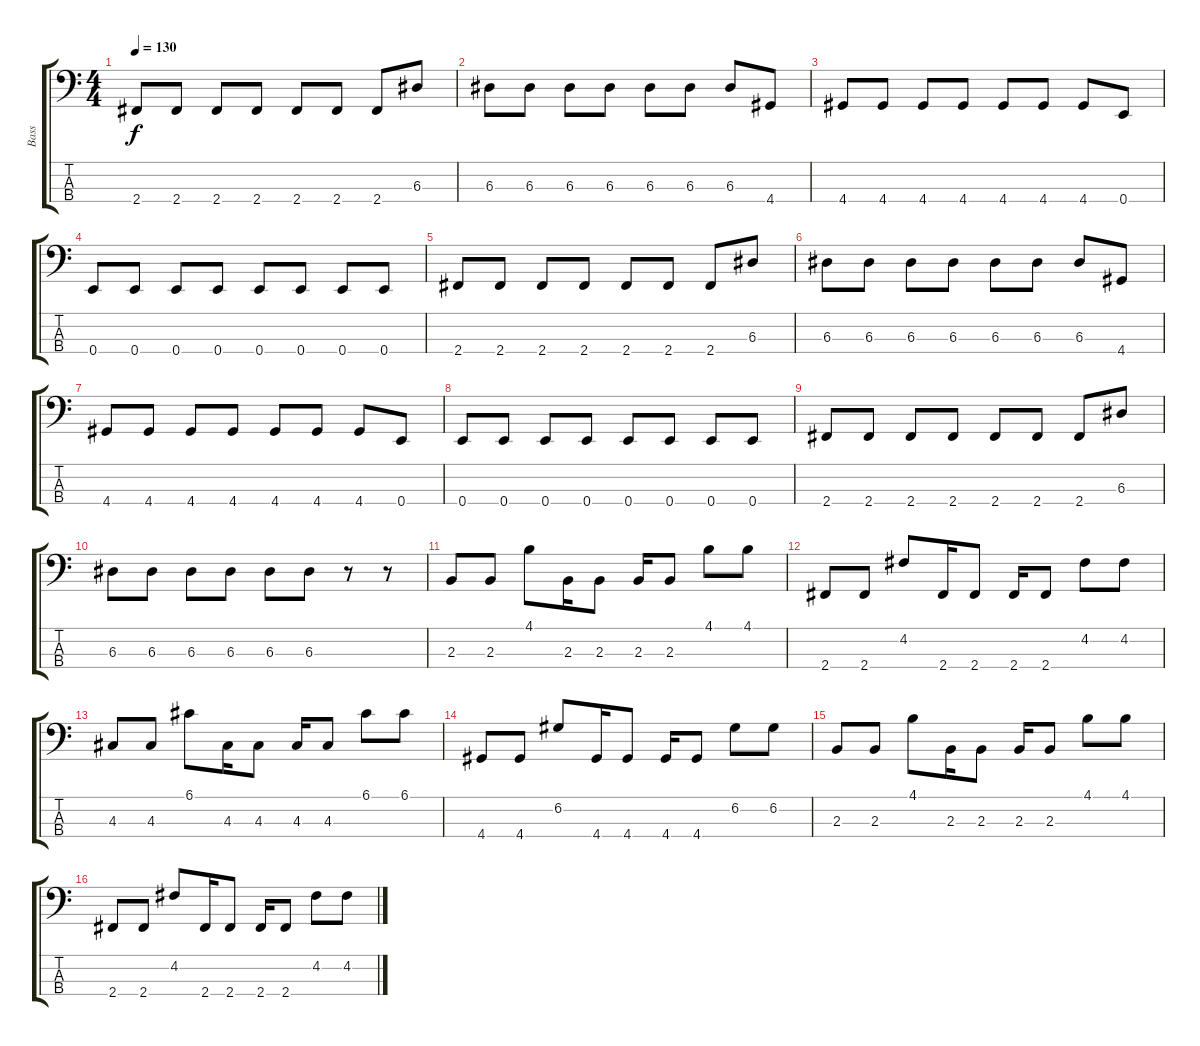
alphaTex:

\track ("Bass" "Bass") {instrument electricbassfinger}
\staff {score tabs}
\tuning (G2 D2 A1 E1) {hide}
\ts (4 4)
\tempo 130
\clef f4
\ks c
2.4.8{dy f} 2.4.8 2.4.8 2.4.8 2.4.8 2.4.8 2.4.8 6.3.8 |
6.3.8 6.3.8 6.3.8 6.3.8 6.3.8 6.3.8 6.3.8 4.4.8 |
4.4.8 4.4.8 4.4.8 4.4.8 4.4.8 4.4.8 4.4.8 0.4.8 |
0.4.8 0.4.8 0.4.8 0.4.8 0.4.8 0.4.8 0.4.8 0.4.8 |
2.4.8 2.4.8 2.4.8 2.4.8 2.4.8 2.4.8 2.4.8 6.3.8 |
6.3.8 6.3.8 6.3.8 6.3.8 6.3.8 6.3.8 6.3.8 4.4.8 |
4.4.8 4.4.8 4.4.8 4.4.8 4.4.8 4.4.8 4.4.8 0.4.8 |
0.4.8 0.4.8 0.4.8 0.4.8 0.4.8 0.4.8 0.4.8 0.4.8 |
2.4.8 2.4.8 2.4.8 2.4.8 2.4.8 2.4.8 2.4.8 6.3.8 |
6.3.8 6.3.8 6.3.8 6.3.8 6.3.8 6.3.8 r.8 r.8 |
2.3.8{instrument slapbass1} 2.3.8 4.1.8 2.3.16 2.3.8 2.3.16 2.3.8 4.1.8 4.1.8 |
2.4.8 2.4.8 4.2.8 2.4.16 2.4.8 2.4.16 2.4.8 4.2.8 4.2.8 |
4.3.8 4.3.8 6.1.8 4.3.16 4.3.8 4.3.16 4.3.8 6.1.8 6.1.8 |
4.4.8 4.4.8 6.2.8 4.4.16 4.4.8 4.4.16 4.4.8 6.2.8 6.2.8 |
2.3.8 2.3.8 4.1.8 2.3.16 2.3.8 2.3.16 2.3.8 4.1.8 4.1.8 |
2.4.8 2.4.8 4.2.8 2.4.16 2.4.8 2.4.16 2.4.8 4.2.8 4.2.8
